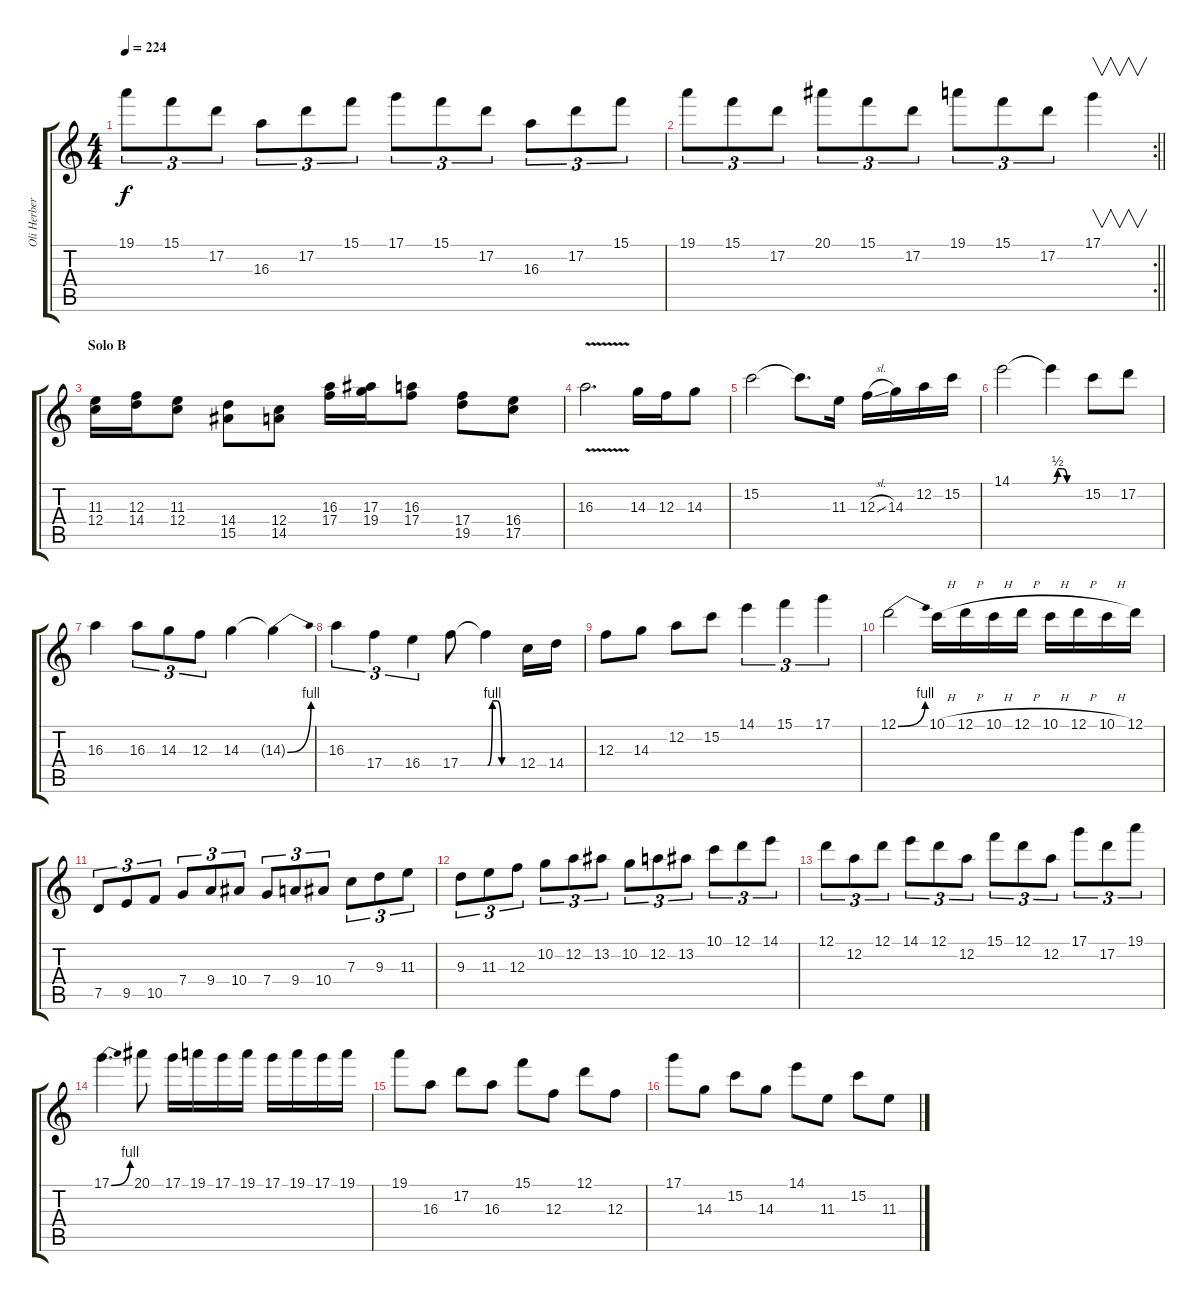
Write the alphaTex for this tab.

\track ("Oli Herbert" "Oli Herber") {instrument distortionguitar}
\staff {score tabs}
\tuning (D4 A3 F3 C3 G2 D2) {hide}
\ts (4 4)
\tempo 224
\clef g2
\ks c
19.1.8{tu (3 2) dy f} 15.1.8{tu (3 2)} 17.2.8{tu (3 2)} 16.3.8{tu (3 2)} 17.2.8{tu (3 2)} 15.1.8{tu (3 2)} 17.1.8{tu (3 2)} 15.1.8{tu (3 2)} 17.2.8{tu (3 2)} 16.3.8{tu (3 2)} 17.2.8{tu (3 2)} 15.1.8{tu (3 2)} |
\rc 2
\barLineRight lightlight
19.1.8{tu (3 2)} 15.1.8{tu (3 2)} 17.2.8{tu (3 2)} 20.1.8{tu (3 2)} 15.1.8{tu (3 2)} 17.2.8{tu (3 2)} 19.1.8{tu (3 2)} 15.1.8{tu (3 2)} 17.2.8{tu (3 2)} 17.1.4{v} |
\section ("" "Solo B")
(11.3 12.4).16 (12.3 14.4).16 (11.3 12.4).8 (14.4 15.5).8 (12.4 14.5).8 (16.3 17.4).16 (17.3 19.4).16 (16.3 17.4).8 (17.4 19.5).8 (16.4 17.5).8 |
16.3{v}.2{d} 14.3.16 12.3.16 14.3.8 |
15.2.2 15.2{t}.8{d} 11.3.16 12.3{sl}.16 14.3.16 12.2.16 15.2.16 |
14.1.2 14.1{be (custom 0 0 10 2 20 2 30 0 60 0) t}.4 15.2.8 17.2.8 |
16.3.4 16.3.8{tu (3 2)} 14.3.8{tu (3 2)} 12.3.8{tu (3 2)} 14.3.4 14.3{be (bend 0 0 60 4) t}.4 |
16.3.4{tu (3 2)} 17.4.4{tu (3 2)} 16.4.4{tu (3 2)} 17.4.8 17.4{be (custom 0 0 10 4 20 4 30 0 60 0) t}.4 12.4.16 14.4.16 |
12.3.8 14.3.8 12.2.8 15.2.8 14.1.4{tu (3 2)} 15.1.4{tu (3 2)} 17.1.4{tu (3 2)} |
12.1{be (bend 0 0 60 4)}.2 10.1{h}.16 12.1{h}.16 10.1{h}.16 12.1{h}.16 10.1{h}.16 12.1{h}.16 10.1{h}.16 12.1.16 |
7.5.8{tu (3 2)} 9.5.8{tu (3 2)} 10.5.8{tu (3 2)} 7.4.8{tu (3 2)} 9.4.8{tu (3 2)} 10.4.8{tu (3 2)} 7.4.8{tu (3 2)} 9.4.8{tu (3 2)} 10.4.8{tu (3 2)} 7.3.8{tu (3 2)} 9.3.8{tu (3 2)} 11.3.8{tu (3 2)} |
9.3.8{tu (3 2)} 11.3.8{tu (3 2)} 12.3.8{tu (3 2)} 10.2.8{tu (3 2)} 12.2.8{tu (3 2)} 13.2.8{tu (3 2)} 10.2.8{tu (3 2)} 12.2.8{tu (3 2)} 13.2.8{tu (3 2)} 10.1.8{tu (3 2)} 12.1.8{tu (3 2)} 14.1.8{tu (3 2)} |
12.1.8{tu (3 2)} 12.2.8{tu (3 2)} 12.1.8{tu (3 2)} 14.1.8{tu (3 2)} 12.1.8{tu (3 2)} 12.2.8{tu (3 2)} 15.1.8{tu (3 2)} 12.1.8{tu (3 2)} 12.2.8{tu (3 2)} 17.1.8{tu (3 2)} 17.2.8{tu (3 2)} 19.1.8{tu (3 2)} |
17.1{be (bend 0 0 60 4)}.4{d} 20.1.8 17.1.16 19.1.16 17.1.16 19.1.16 17.1.16 19.1.16 17.1.16 19.1.16 |
19.1.8 16.3.8 17.2.8 16.3.8 15.1.8 12.3.8 12.1.8 12.3.8 |
17.1.8 14.3.8 15.2.8 14.3.8 14.1.8 11.3.8 15.2.8 11.3.8
